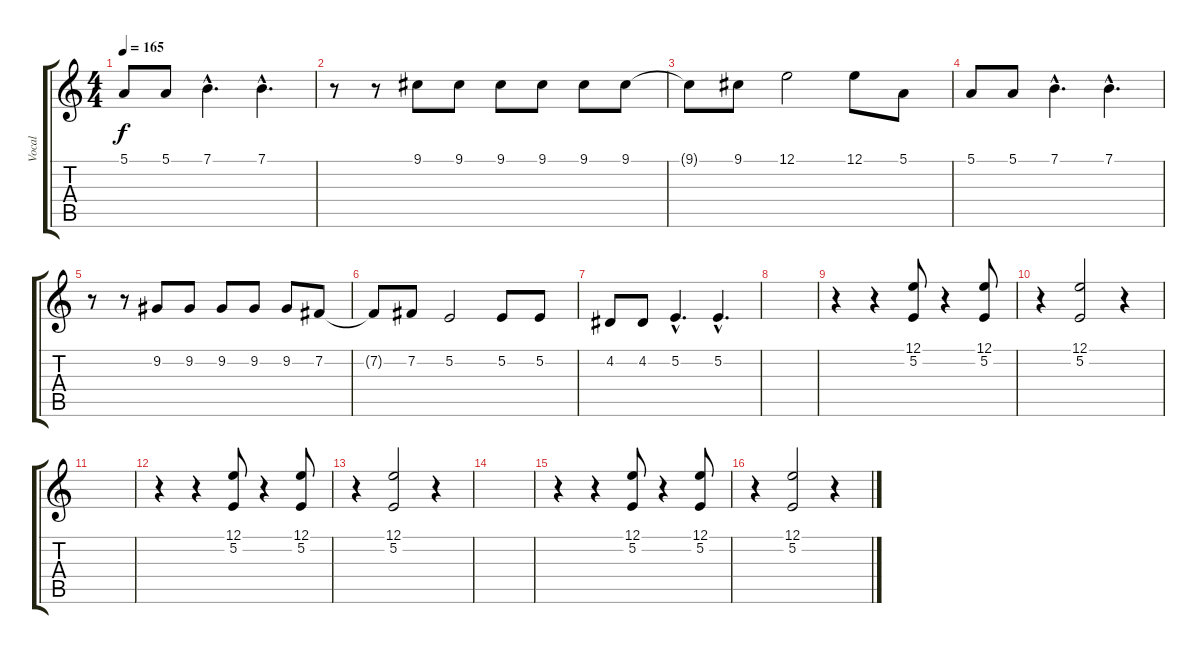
\track ("Vocal" "Vocal") {instrument choiraahs}
\staff {score tabs}
\tuning (E4 B3 G3 D3 A2 E2) {hide}
\ts (4 4)
\tempo 165
\clef g2
\ks c
5.1.8{dy f} 5.1.8 7.1{hac}.4{d} 7.1{hac}.4{d} |
r.8 r.8 9.1.8 9.1.8 9.1.8 9.1.8 9.1.8 9.1.8 |
9.1{t}.8 9.1.8 12.1.2 12.1.8 5.1.8 |
5.1.8 5.1.8 7.1{hac}.4{d} 7.1{hac}.4{d} |
r.8 r.8 9.2.8 9.2.8 9.2.8 9.2.8 9.2.8 7.2.8 |
7.2{t}.8 7.2.8 5.2.2 5.2.8 5.2.8 |
4.2.8 4.2.8 5.2{hac}.4{d} 5.2{hac}.4{d} |
|
r.4 r.4 (12.1 5.2).8 r.4 (12.1 5.2).8 |
r.4 (12.1 5.2).2 r.4 |
|
r.4 r.4 (12.1 5.2).8 r.4 (12.1 5.2).8 |
r.4 (12.1 5.2).2 r.4 |
|
r.4 r.4 (12.1 5.2).8 r.4 (12.1 5.2).8 |
r.4 (12.1 5.2).2 r.4
